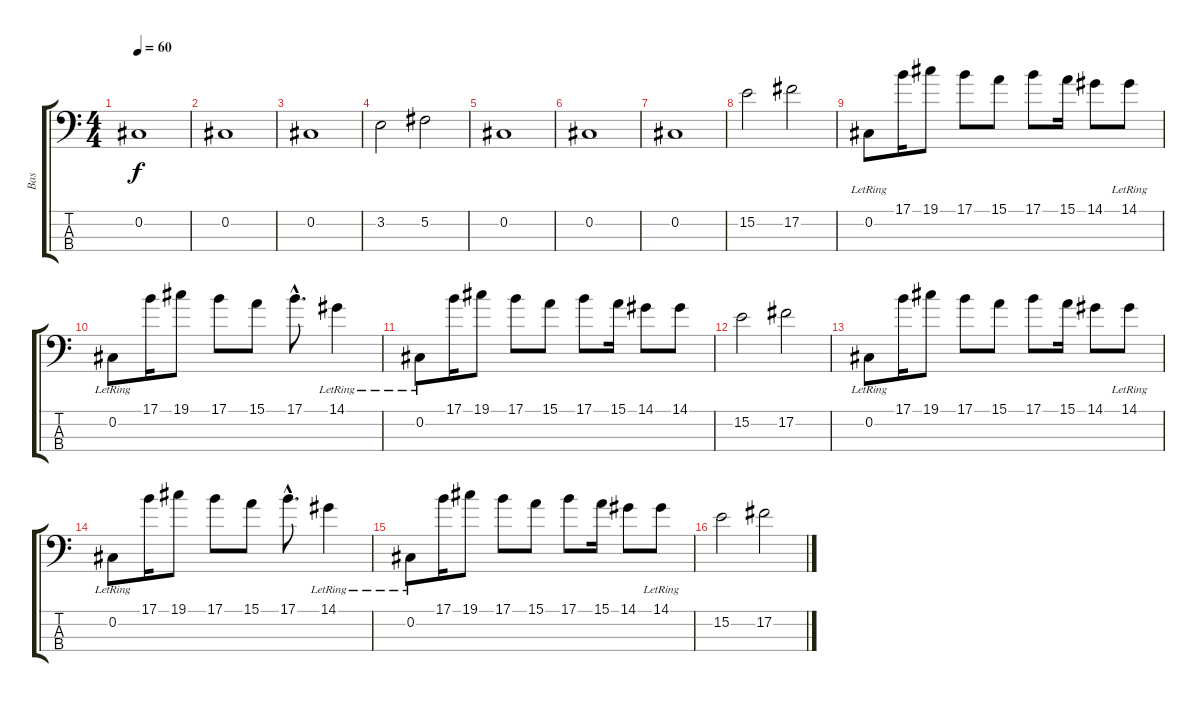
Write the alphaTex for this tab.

\track ("Bas" "Bas") {instrument electricbassfinger}
\staff {score tabs}
\tuning (Gb2 Db2 Ab1 Eb1) {hide}
\ts (4 4)
\tempo 60
\clef f4
\ks c
0.2.1{dy f instrument electricbassfinger} |
0.2.1 |
0.2.1 |
3.2.2 5.2.2 |
0.2.1 |
0.2.1 |
0.2.1 |
15.2.2 17.2.2 |
0.2{lr}.8 17.1.16 19.1.8 17.1.8 15.1.8 17.1.8 15.1.16 14.1.8 14.1{lr}.8 |
0.2{lr}.8 17.1.16 19.1.8 17.1.8 15.1.8 17.1{hac}.8{d} 14.1{lr}.4 |
0.2{lr}.8 17.1.16 19.1.8 17.1.8 15.1.8 17.1.8 15.1.16 14.1.8 14.1.8 |
15.2.2 17.2.2 |
0.2{lr}.8 17.1.16 19.1.8 17.1.8 15.1.8 17.1.8 15.1.16 14.1.8 14.1{lr}.8 |
0.2{lr}.8 17.1.16 19.1.8 17.1.8 15.1.8 17.1{hac}.8{d} 14.1{lr}.4 |
0.2{lr}.8 17.1.16 19.1.8 17.1.8 15.1.8 17.1.8 15.1.16 14.1.8 14.1{lr}.8 |
15.2.2 17.2.2
